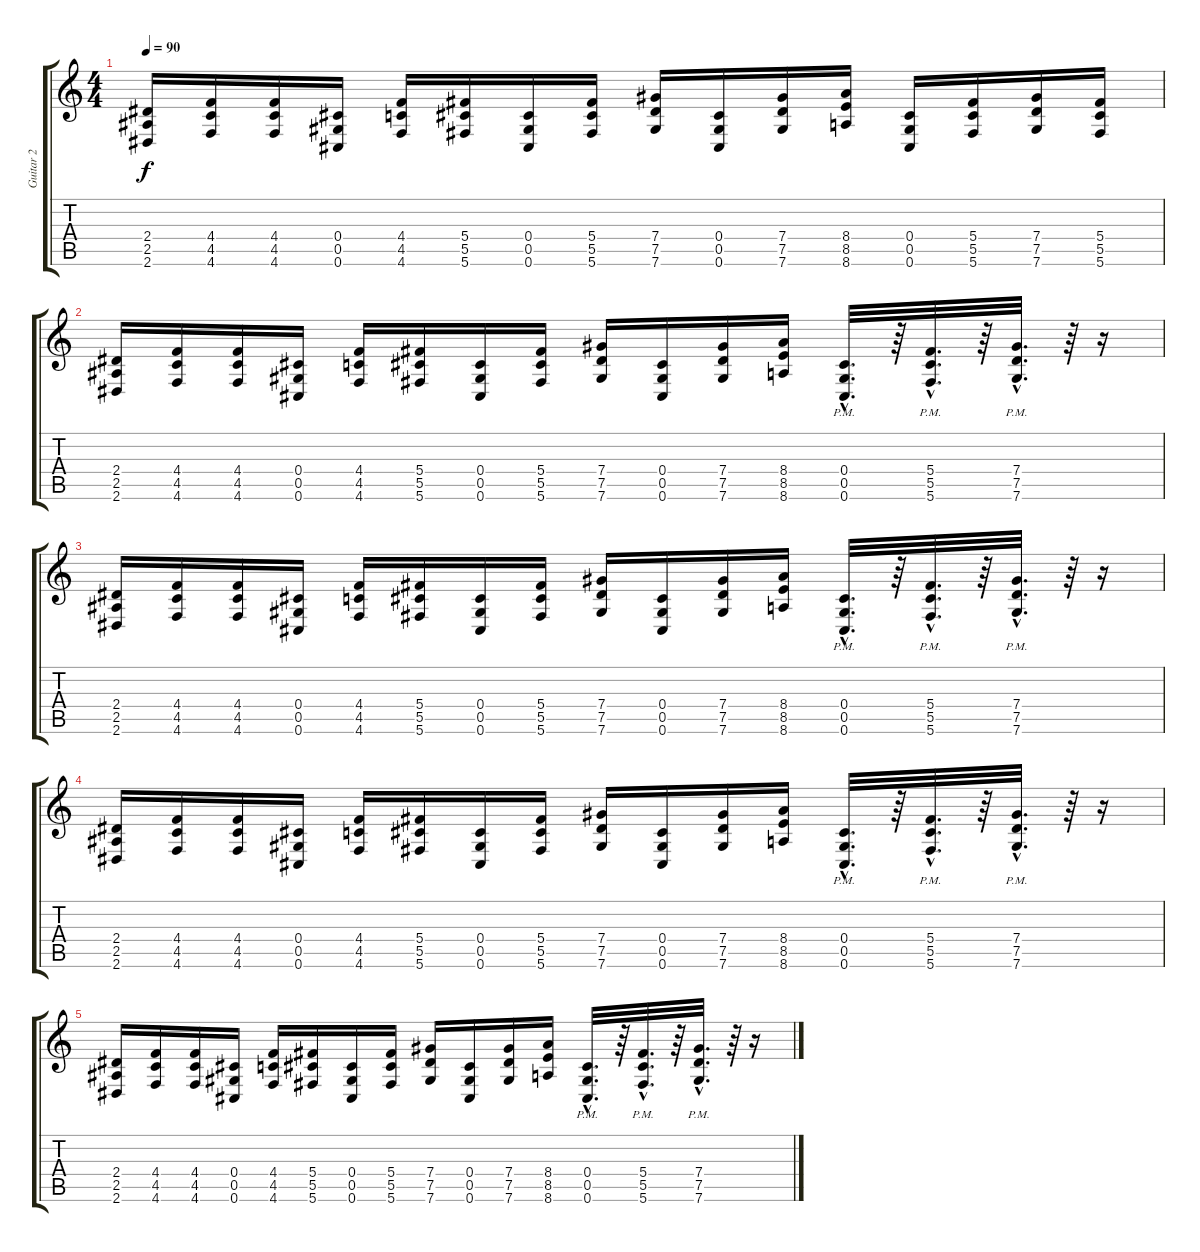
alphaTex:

\track ("Guitar 2" "Guitar 2") {instrument distortionguitar}
\staff {score tabs}
\tuning (Eb4 Bb3 Gb3 Db3 Ab2 Db2) {hide}
\ts (4 4)
\tempo 90
\clef g2
\ks c
(2.4 2.5 2.6).16{dy f} (4.4 4.5 4.6).16 (4.4 4.5 4.6).16 (0.4 0.5 0.6).16 (4.4 4.5 4.6).16 (5.4 5.5 5.6).16 (0.4 0.5 0.6).16 (5.4 5.5 5.6).16 (7.4 7.5 7.6).16 (0.4 0.5 0.6).16 (7.4 7.5 7.6).16 (8.4 8.5 8.6).16 (0.4 0.5 0.6).16 (5.4 5.5 5.6).16 (7.4 7.5 7.6).16 (5.4 5.5 5.6).16 |
(2.4 2.5 2.6).16 (4.4 4.5 4.6).16 (4.4 4.5 4.6).16 (0.4 0.5 0.6).16 (4.4 4.5 4.6).16 (5.4 5.5 5.6).16 (0.4 0.5 0.6).16 (5.4 5.5 5.6).16 (7.4 7.5 7.6).16 (0.4 0.5 0.6).16 (7.4 7.5 7.6).16 (8.4 8.5 8.6).16 (0.4{hac pm} 0.5{hac pm} 0.6{hac pm}).32{d} r.64 (5.4{hac pm} 5.5{hac pm} 5.6{hac pm}).32{d} r.64 (7.4{hac pm} 7.5{hac pm} 7.6{hac pm}).32{d} r.64 r.16 |
(2.4 2.5 2.6).16 (4.4 4.5 4.6).16 (4.4 4.5 4.6).16 (0.4 0.5 0.6).16 (4.4 4.5 4.6).16 (5.4 5.5 5.6).16 (0.4 0.5 0.6).16 (5.4 5.5 5.6).16 (7.4 7.5 7.6).16 (0.4 0.5 0.6).16 (7.4 7.5 7.6).16 (8.4 8.5 8.6).16 (0.4{hac pm} 0.5{hac pm} 0.6{hac pm}).32{d} r.64 (5.4{hac pm} 5.5{hac pm} 5.6{hac pm}).32{d} r.64 (7.4{hac pm} 7.5{hac pm} 7.6{hac pm}).32{d} r.64 r.16 |
(2.4 2.5 2.6).16 (4.4 4.5 4.6).16 (4.4 4.5 4.6).16 (0.4 0.5 0.6).16 (4.4 4.5 4.6).16 (5.4 5.5 5.6).16 (0.4 0.5 0.6).16 (5.4 5.5 5.6).16 (7.4 7.5 7.6).16 (0.4 0.5 0.6).16 (7.4 7.5 7.6).16 (8.4 8.5 8.6).16 (0.4{hac pm} 0.5{hac pm} 0.6{hac pm}).32{d} r.64 (5.4{hac pm} 5.5{hac pm} 5.6{hac pm}).32{d} r.64 (7.4{hac pm} 7.5{hac pm} 7.6{hac pm}).32{d} r.64 r.16 |
(2.4 2.5 2.6).16 (4.4 4.5 4.6).16 (4.4 4.5 4.6).16 (0.4 0.5 0.6).16 (4.4 4.5 4.6).16 (5.4 5.5 5.6).16 (0.4 0.5 0.6).16 (5.4 5.5 5.6).16 (7.4 7.5 7.6).16 (0.4 0.5 0.6).16 (7.4 7.5 7.6).16 (8.4 8.5 8.6).16 (0.4{hac pm} 0.5{hac pm} 0.6{hac pm}).32{d} r.64 (5.4{hac pm} 5.5{hac pm} 5.6{hac pm}).32{d} r.64 (7.4{hac pm} 7.5{hac pm} 7.6{hac pm}).32{d} r.64 r.16
